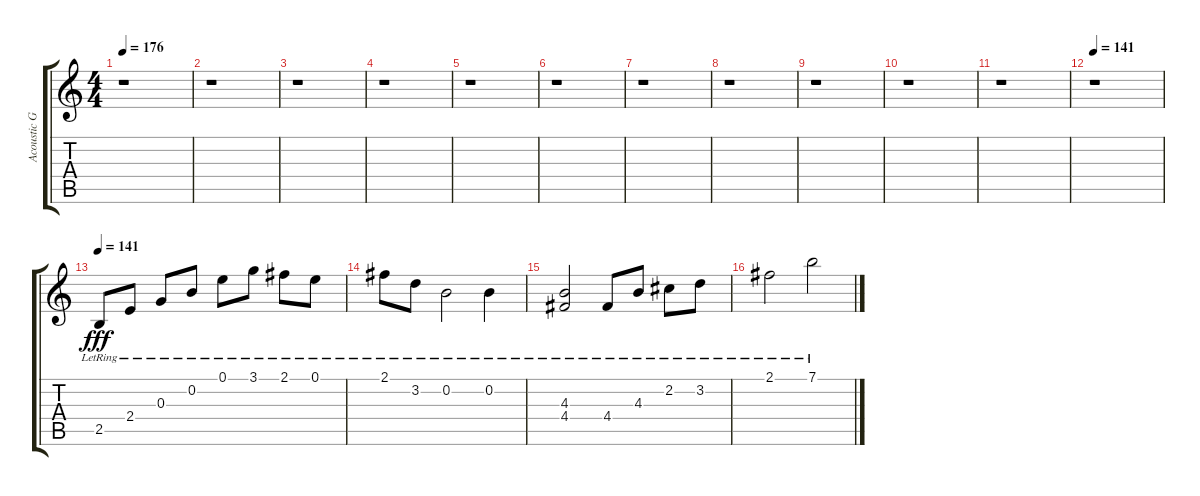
\track ("Acoustic Guitar II" "Acoustic G") {instrument acousticguitarsteel}
\staff {score tabs}
\tuning (E4 B3 G3 D3 A2 E2) {hide}
\ts (4 4)
\tempo 176
\clef g2
\ks c
r.1{dy f} |
r.1 |
r.1 |
r.1 |
r.1 |
r.1 |
r.1 |
r.1 |
r.1 |
r.1 |
r.1 |
\tempo 141
r.1 |
\tempo 141
2.5{lr}.8{dy fff volume 10} 2.4{lr}.8 0.3{lr}.8 0.2{lr}.8 0.1{lr}.8 3.1{lr}.8 2.1{lr}.8 0.1{lr}.8 |
2.1{lr}.8 3.2{lr}.8 0.2{lr}.2 0.2{lr}.4 |
(4.3{lr} 4.4{lr}).2 4.4{lr}.8 4.3{lr}.8 2.2{lr}.8 3.2{lr}.8 |
2.1{lr}.2 7.1{lr}.2
